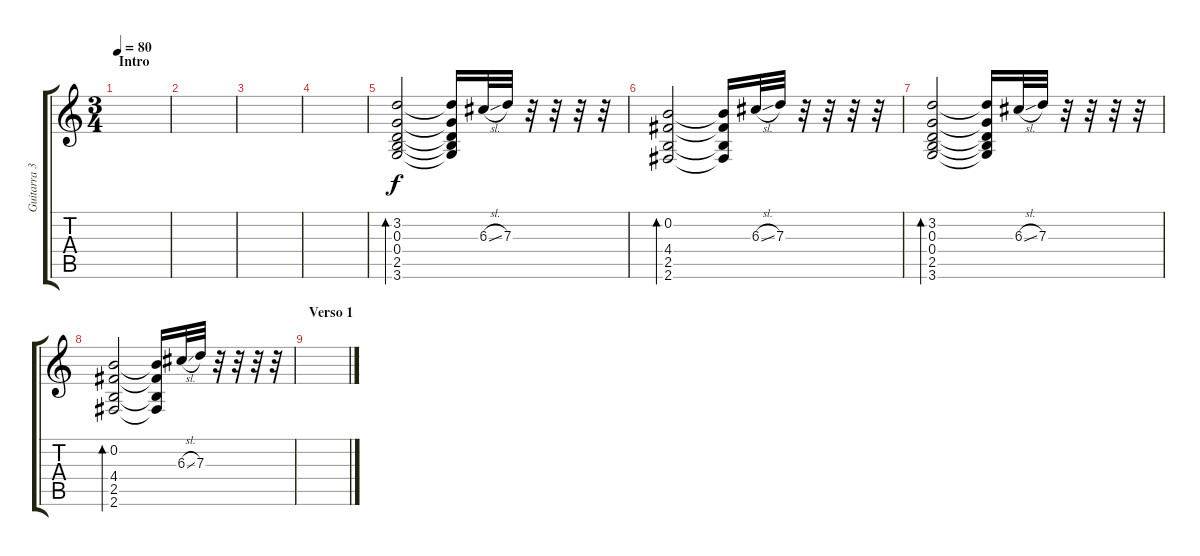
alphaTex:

\track ("Guitarra 3 (Studio)" "Guitarra 3") {instrument electricguitarjazz}
\staff {score tabs}
\tuning (E4 B3 G3 D3 A2 E2) {hide}
\ts (3 4)
\section ("" "Intro")
\tempo 80
\clef g2
\ks c
|
|
|
|
(3.2 0.3 0.4 2.5 3.6).2{bd 60 volume 11 instrument electricguitarjazz} (3.2{t} 0.3{t} 0.4{t} 2.5{t} 3.6{t}).16{volume 10 instrument guitarfretnoise} 6.3{sl}.32 7.3.32 r.32 r.32 r.32 r.32 |
(0.2 4.4 2.5 2.6).2{bd 60 volume 11 instrument electricguitarjazz} (0.2{t} 4.4{t} 2.5{t} 2.6{t}).16{volume 10 instrument guitarfretnoise} 6.3{sl}.32 7.3.32 r.32 r.32 r.32 r.32 |
(3.2 0.3 0.4 2.5 3.6).2{bd 60 volume 11 instrument electricguitarjazz} (3.2{t} 0.3{t} 0.4{t} 2.5{t} 3.6{t}).16{volume 10 instrument guitarfretnoise} 6.3{sl}.32 7.3.32 r.32 r.32 r.32 r.32 |
(0.2 4.4 2.5 2.6).2{bd 60 volume 11 instrument electricguitarjazz} (0.2{t} 4.4{t} 2.5{t} 2.6{t}).16{volume 10 instrument guitarfretnoise} 6.3{sl}.32 7.3.32 r.32 r.32 r.32 r.32 |
\section ("" "Verso 1")
